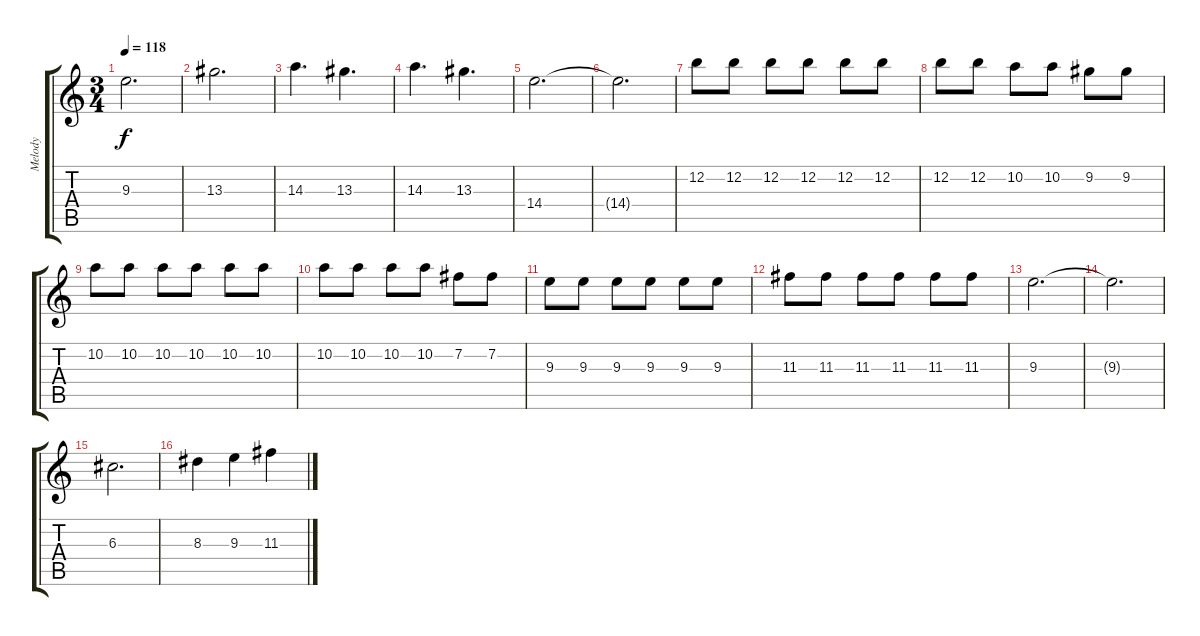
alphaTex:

\track ("Melody" "Melody") {instrument acousticguitarsteel}
\staff {score tabs}
\tuning (E4 B3 G3 D3 A2 E2) {hide}
\ts (3 4)
\tempo 118
\clef g2
\ks c
9.3.2{d dy f} |
13.3.2{d} |
14.3.4{d} 13.3.4{d} |
14.3.4{d} 13.3.4{d} |
14.4.2{d} |
14.4{t}.2{d} |
12.2.8 12.2.8 12.2.8 12.2.8 12.2.8 12.2.8 |
12.2.8 12.2.8 10.2.8 10.2.8 9.2.8 9.2.8 |
10.2.8 10.2.8 10.2.8 10.2.8 10.2.8 10.2.8 |
10.2.8 10.2.8 10.2.8 10.2.8 7.2.8 7.2.8 |
9.3.8 9.3.8 9.3.8 9.3.8 9.3.8 9.3.8 |
11.3.8 11.3.8 11.3.8 11.3.8 11.3.8 11.3.8 |
9.3.2{d} |
9.3{t}.2{d} |
6.3.2{d} |
8.3.4 9.3.4 11.3.4
